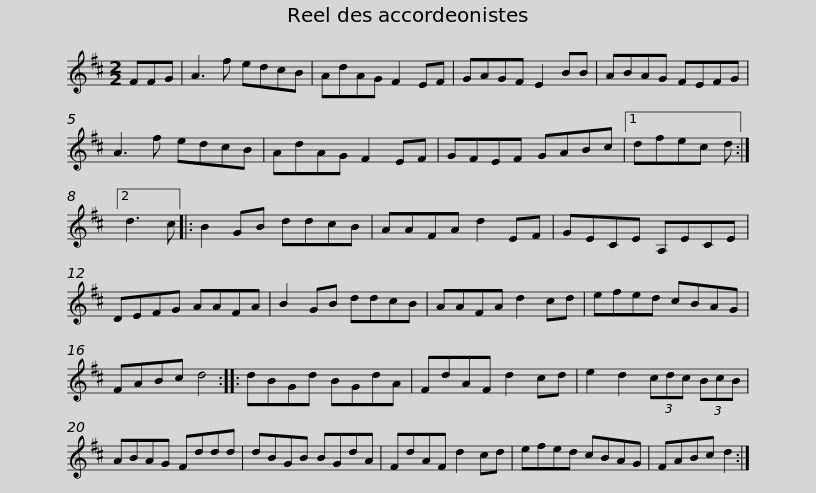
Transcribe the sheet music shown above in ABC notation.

X:1
L:1/8
M:2/2
I:linebreak $
K:D
V:1 treble
V:1
 FFG | A3 f edcB | AdAG F2 EF | GAGF E2 BB | ABAG FEFG | %5
 A3 f edcB |$ AdAG F2 EF | GFEF GABc |1 dfec d :|2 d3 c |: %10
 B2 GB ddcB | AAFA d2 EF |$ GECE A,ECE | DEFG AAFA | B2 GB ddcB | %15
 AAFA d2 cd | efed cBAG | FABc d4 ::$ dBGd BGdA | FdAF d2 cd | %20
 e2 d2 (3cdc (3BcB | ABAG Fddd | dBGB BGdA |$ FdAF d2 cd | efed cBAG | %25
 FABc d2 :| %26
